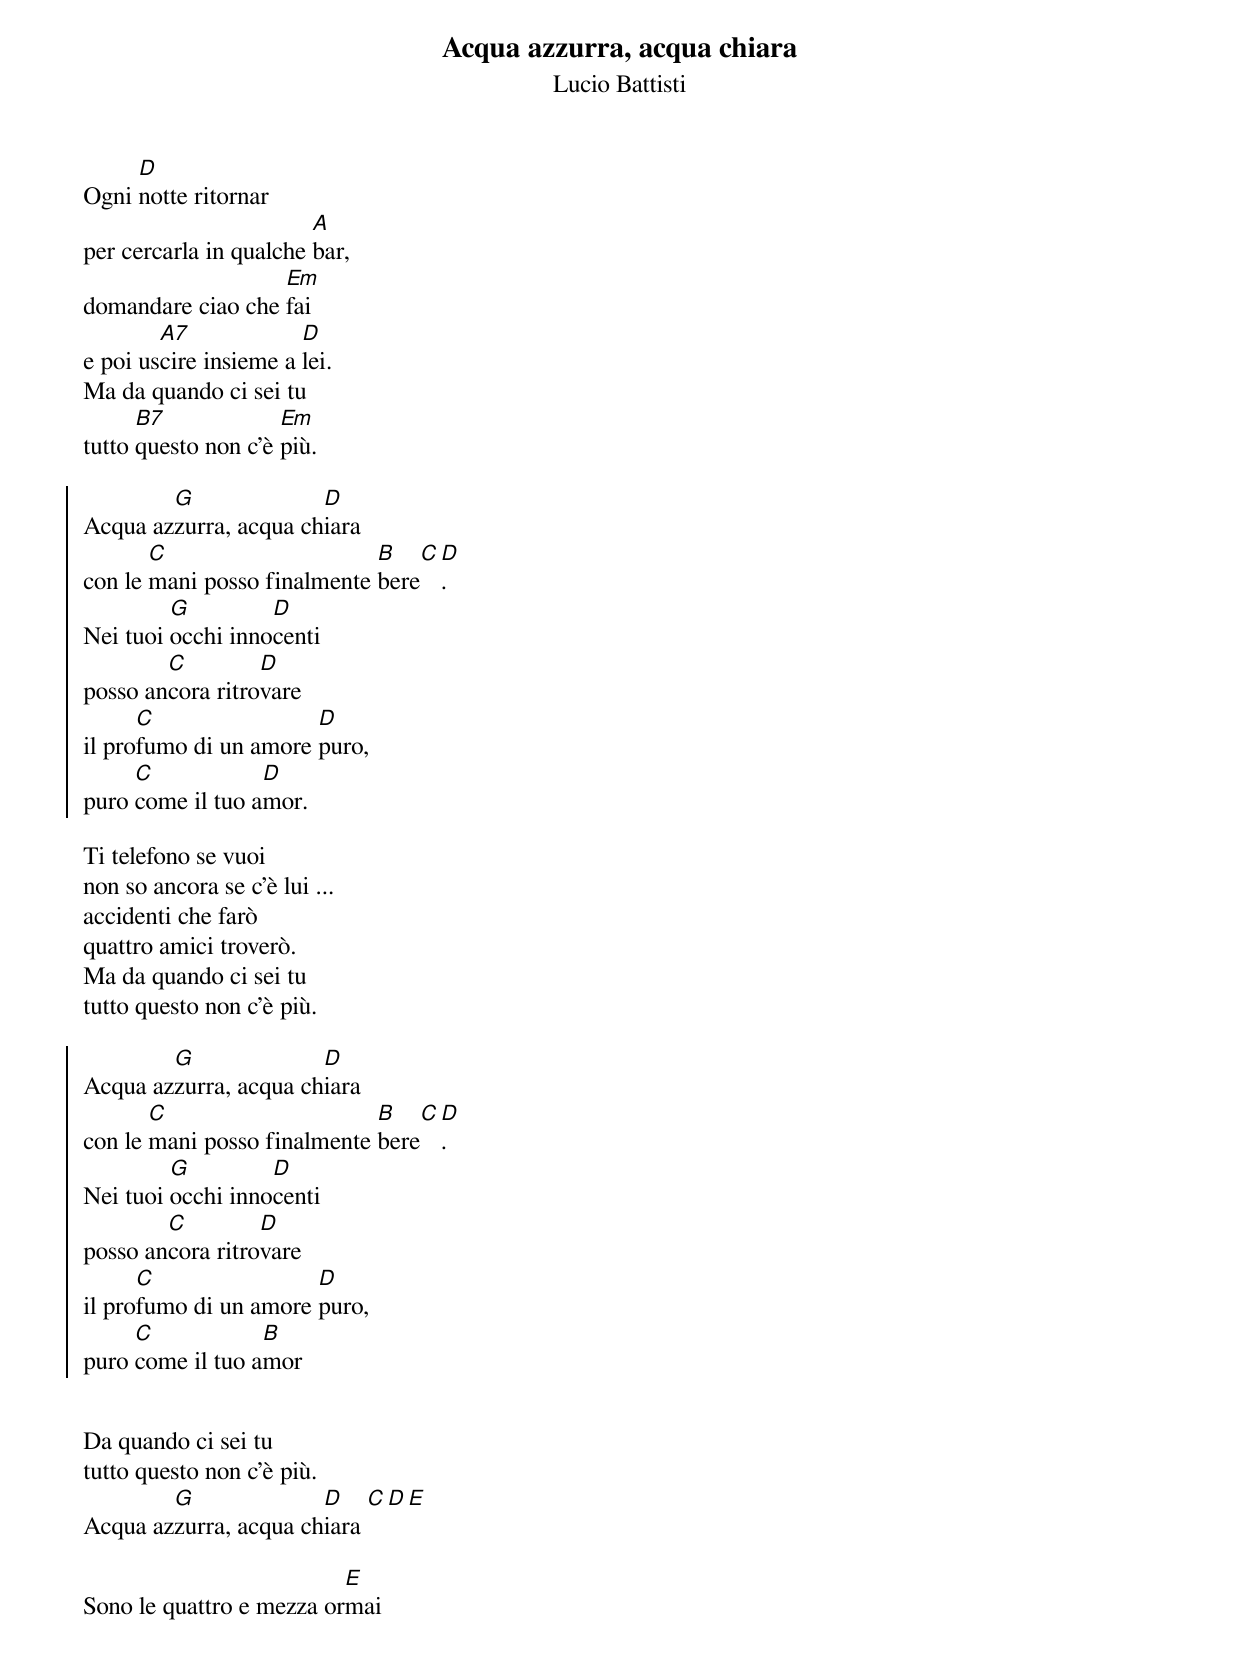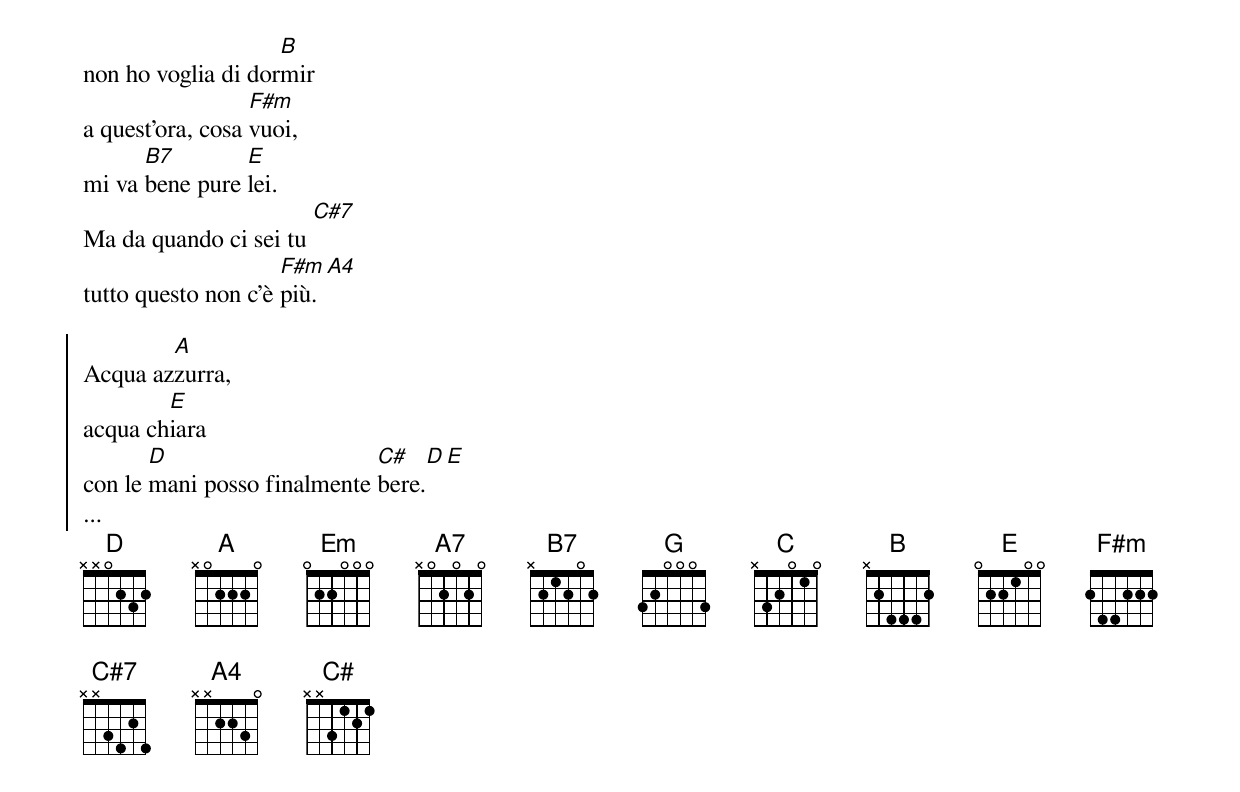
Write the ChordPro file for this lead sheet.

{title: Acqua azzurra, acqua chiara}
{subtitle: Lucio Battisti}

Ogni [D]notte ritornar
per cercarla in qualche [A]bar,
domandare ciao che [Em]fai
e poi us[A7]cire insieme a [D]lei.
Ma da quando ci sei tu
tutto [B7]questo non c'è [Em]più.

{soc}
Acqua az[G]zurra, acqua ch[D]iara
con le [C]mani posso finalmente [B]bere[C][D].
Nei tuoi [G]occhi inno[D]centi
posso an[C]cora ritro[D]vare
il pro[C]fumo di un amore [D]puro,
puro [C]come il tuo a[D]mor.
{eoc}

Ti telefono se vuoi
non so ancora se c'è lui ...
accidenti che farò
quattro amici troverò.
Ma da quando ci sei tu
tutto questo non c'è più.

{soc}
Acqua az[G]zurra, acqua ch[D]iara
con le [C]mani posso finalmente [B]bere[C][D].
Nei tuoi [G]occhi inno[D]centi
posso an[C]cora ritro[D]vare
il pro[C]fumo di un amore [D]puro,
puro [C]come il tuo a[B]mor
{eoc}


Da quando ci sei tu
tutto questo non c'è più.
Acqua az[G]zurra, acqua ch[D]iara [C][D][E]

Sono le quattro e mezza or[E]mai
non ho voglia di dor[B]mir
a quest'ora, cosa [F#m]vuoi,
mi va [B7]bene pure [E]lei.
Ma da quando ci sei tu [C#7]
tutto questo non c'è [F#m]più. [A4]

{soc}
Acqua az[A]zurra,
acqua ch[E]iara
con le [D]mani posso finalmente [C#]bere.[D][E]
...
{eoc}
